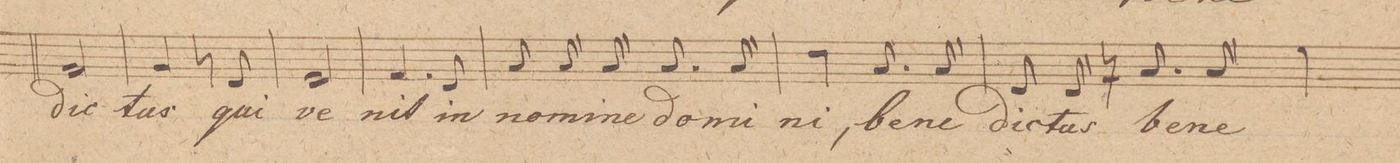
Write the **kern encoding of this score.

**kern	**text
*I"Baſso 2do	*
*clefF4	*
*k[b-]	*
*M2/4	*
2AA/	-dic-
=57	=57
4BB-/	-tus
8r	.
8FF/	qui
=58	=58
2GG/	ve-
=59	=59
4.AA/	-nit
8FF/	in
=60	=60
8C/	no-
16C/	-mi-
16C/	-ne
8.C/	do-
16C/	-mi-
=61	=61
4F\	-ni,
8.C/	be-
16C/	-ne-
=62	=62
8FF/	-dic-
16FF/	-tus
16r	.
8.C/	be-
16C/	-ne-
=63	=63
*-	*-
